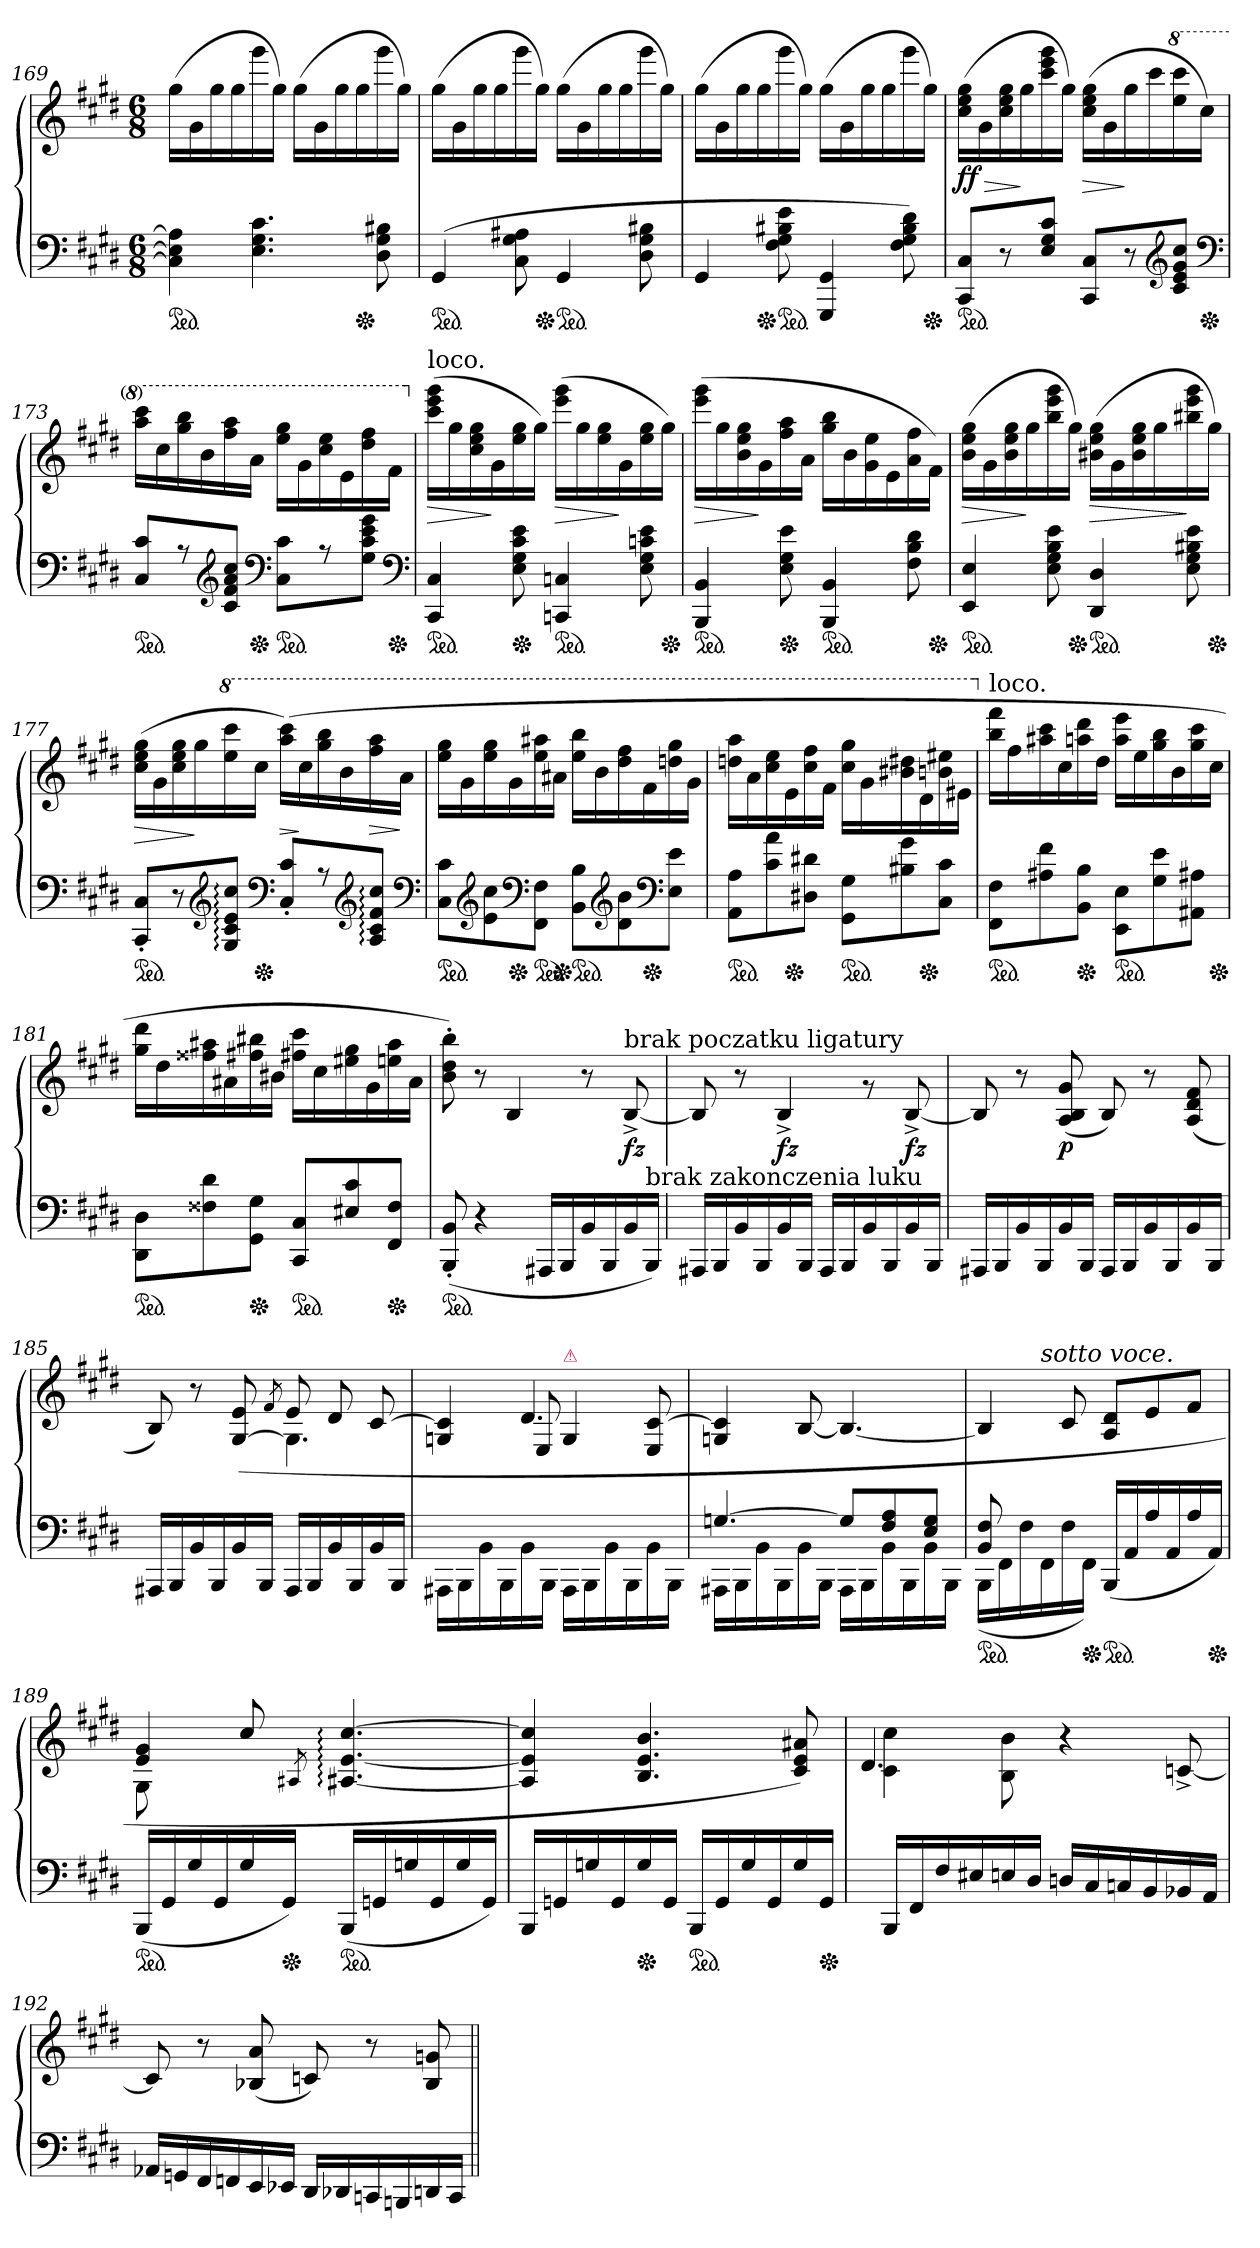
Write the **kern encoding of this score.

**kern	**kern	**dynam
*part1	*part1	*part1
*staff2	*staff1	*staff1/2
*clefF4	*clefG2	*
*k[f#c#g#d#]	*k[f#c#g#d#]	*
*M6/8	*M6/8	*
*ped	*	*
=169	=169	=169
4C#] 4E] 4A#]	(>16gg#LL	.
.	16g#	.
.	16gg#	.
.	16gg#	.
4.E 4.G# 4.c#	16ggg#	.
.	16gg#JJ)	.
.	(>16gg#LL	.
.	16g#	.
.	16gg#	.
*Xped	*	*
.	16gg#	.
8D# 8G# 8B#X	16ggg#	.
.	16gg#JJ)	.
=170	=170	=170
*ped	*	*
(>4GG#	(>16gg#LL	.
.	16g#	.
.	16gg#	.
.	16gg#	.
8C# 8G# 8A#X	16ggg#	.
*Xped	*	*
.	16gg#JJ)	.
*ped	*	*
4GG#	(>16gg#LL	.
.	16g#	.
.	16gg#	.
.	16gg#	.
8D# 8G# 8B#X	16ggg#	.
.	16gg#JJ)	.
=171	=171	=171
4GG#	(>16gg#LL	.
.	16g#	.
.	16gg#	.
*Xped	*	*
.	16gg#	.
*ped	*	*
8F# 8G# 8B#X 8e	16ggg#	.
.	16gg#JJ)	.
4GGG# 4GG#	(>16gg#LL	.
.	16g#	.
.	16gg#	.
.	16gg#	.
8F# 8G# 8B# 8d#)	16ggg#	.
*Xped	*	*
.	16gg#JJ)	.
=172	=172	=172
*ped	*	*
8CC#/ 8C#/L	(>16cc# 16ee 16gg#LL	> ff
.	16g#	.
8r	16cc# 16ee 16gg#	.
.	16gg#	]
8E 8G# 8c#J	16ccc# 16eee 16ggg#	.
.	16gg#JJ)	.
8CC# 8C#L	(>16cc# 16ee 16gg#LL	>
.	16g#	.
8r	16gg#	]
.	16ccc#	.
*clefG2	*	*
*	*8va	*
8c# 8e 8g# 8cc#J	16eee 16cccc#	.
*Xped	*	*
.	16ccc#JJ)	.
*clefF4	*	*
=173	=173	=173
*ped	*	*
8C#/ 8c#/L	16aaa 16cccc#LL	.
.	16ccc#	.
8r	16ggg# 16bbb	.
.	16bb	.
*clefG2	*	*
8c# 8f# 8a 8cc#J	16fff# 16aaa	.
*Xped	*	*
.	16aaJJ	.
*clefF4	*	*
*ped	*	*
8C#\ 8c#\L	16eee 16ggg#LL	.
.	16gg#	.
8r	16ccc# 16eee	.
.	16ee	.
8G# 8c# 8e 8g#J	16ddd# 16fff#	.
*Xped	*	*
.	16ff#JJ	.
*clefF4	*	*
=174	=174	=174
*	*X8va	*
!	!LO:TX:a:t=loco.	!
*ped	*	*
4CC# 4C#	(>16ccc# 16eee 16ggg#LL	>
.	16gg#	.
.	16cc# 16ee 16gg#	.
.	16g#	]
*Xped	*	*
8E 8G# 8c# 8e	16ee 16gg#	.
.	16gg#JJ)	.
*ped	*	*
4CCn 4Cn	(>16eee 16ggg#LL	>
.	16gg#	.
.	16ee 16gg#	.
.	16g#	]
8E 8G# 8cn 8e	16ee 16gg#	.
*Xped	*	*
.	16gg#JJ)	.
=175	=175	=175
*ped	*	*
4BBB 4BB	(>16eee 16ggg#LL	>
.	16gg#	.
.	16b 16ee 16gg#	.
.	16g#	]
*Xped	*	*
8E 8G# 8e	16ff# 16aa	.
.	16aJJ	.
*ped	*	*
4BBB 4BB	16gg# 16bbLL	.
.	16b	.
.	16g# 16ee	.
.	16e	.
8F# 8B 8d#	16a 16ff#	.
*Xped	*	*
.	16f#JJ)	.
=176	=176	=176
*ped	*	*
4EE 4E	(>16b 16ee 16gg#LL	>
.	16g#	.
.	16b 16ee 16gg#	.
.	16gg#	]
8E 8G# 8B 8e	16bb 16eee 16ggg#	.
*Xped	*	*
.	16gg#JJ)	.
*ped	*	*
4DD# 4D#	(>16b#X 16ee 16gg#LL	>
.	16g#	.
.	16b# 16ee 16gg#	.
.	16gg#	.
8E 8G# 8B#X 8e	16bb#X 16eee 16ggg#	]
*Xped	*	*
.	16gg#JJ)	.
=177	=177	=177
*ped	*	*
8CC#' 8C#'L	(>16cc# 16ee 16gg#LL	>
.	16g#	.
8r	16cc# 16ee 16gg#	.
.	16gg#	]
*clefG2	*	*
*	*8va	*
8G#: 8c#: 8e: 8cc#:J	16eee 16cccc#	.
*Xped	*	*
.	16ccc#JJ	.
*clefF4	*	*
8C#'/ 8c#'/L	(>16aaa 16cccc#LL)	>
.	16ccc#	]
8r	16ggg# 16bbb	.
.	16bb	.
*clefG2	*	*
8A: 8c#: 8f#: 8cc#:J	16fff# 16aaa	>
.	16aaJJ	]
*clefF4	*	*
=178	=178	=178
*ped	*	*
8C#\ 8c#\L	16eee 16ggg#LL	.
.	16gg#	.
*clefG2	*	*
8e 8cc#	16eee 16ggg#	.
*Xped	*	*
.	16gg#	.
*clefF4	*	*
*ped	*	*
8FF# 8F#J	16eee 16aaa#X	.
*Xped	*	*
.	16aa#XJJ	.
*ped	*	*
8BB 8BL	16eee 16bbbLL	.
.	16bb	.
*clefG2	*	*
8d# 8b	16ddd# 16fff#	.
*Xped	*	*
.	16ff#	.
*clefF4	*	*
8E 8eJ	16dddn 16ggg#	.
.	16gg#JJ	.
=179	=179	=179
*ped	*	*
8AA 8AL	16dddn 16aaaLL	.
.	16aa	.
8c# 8a	16ccc# 16eee	.
*Xped	*	*
.	16ee	.
8D#X 8d#XJ	16ccc# 16fff#	.
.	16ff#JJ	.
*ped	*	*
8GG# 8G#L	16ccc#\ 16ggg#\LL	.
.	16gg#	.
8B#X 8g#	16bb#X 16ddd#X	.
*Xped	*	*
.	16dd#	.
8C# 8c#J	16bbn 16eee#X	.
.	16ee#XJJ	.
=180	=180	=180
*	*X8va	*
!	!LO:TX:a:t=loco.	!
*ped	*	*
8FF# 8F#L	16bb 16fff#LL	.
.	16ff#	.
8A#X 8f#	16aa#X 16ccc#	.
.	16cc#	.
*Xped	*	*
8BB 8BJ	16aan 16ddd#	.
.	16dd#JJ	.
*ped	*	*
8EE 8EL	16aa 16eeeLL	.
.	16ee	.
8G# 8e	16gg# 16bb	.
.	16b	.
8AA#X 8A#XJ	16gg# 16ccc#	.
*Xped	*	*
.	16cc#JJ	.
=181	=181	=181
*ped	*	*
8DD# 8D#L	16gg# 16ddd#LL	.
.	16dd#	.
8F##X 8d#	16ff##X 16aa#X	.
.	16a#X	.
*Xped	*	*
8GG# 8G#J	16ff#X 16bb#X	.
.	16b#XJJ	.
*ped	*	*
8CC#/ 8C#/L	16ff#X 16ccc#LL	.
.	16cc#	.
8E#X 8c#	16ee#X 16gg#	.
.	16g#	.
*Xped	*	*
8FF# 8F##J	16een 16aa#	.
.	16a#JJ	.
=182	=182	=182
*ped	*	*
(<8BBB' 8BB'	8b' 8dd#' 8bb')	fz fz
4r	8r	.
.	4B	.
16AAA#XLL	.	.
16BBB	.	.
16BB	8r	.
16BBB	.	.
!	!LO:TX:a:t=brak poczatku ligatury	!
16BB	[8B^>	fz
!LO:TX:a:t=brak zakonczenia luku	!	!
16BBBJJ)	.	.
=183	=183	=183
16AAA#XLL	8B]	.
16BBB	.	.
16BB	8r	.
16BBB	.	.
16BB	4B^>	fz
16BBBJJ	.	.
16AAA#LL	.	.
16BBB	.	.
16BB	8rg	.
16BBB	.	.
16BB	[8B^>	fz
16BBBJJ	.	.
=184	=184	=184
16AAA#XLL	8B]	.
16BBB	.	.
16BB	8r	.
16BBB	.	.
16BB	(>8A 8B 8g#	p
16BBBJJ	.	.
16AAA#LL	8B)	.
16BBB	.	.
16BB	8r	.
16BBB	.	.
16BB	(>8A 8d# 8f#	.
16BBBJJ	.	.
=185	=185	=185
*	*^	*
16AAA#XLL	8B)	4.ryy	.
16BBB	.	.	.
16BB	8r	.	.
16BBB	.	.	.
16BB	(>[8G# 8e	.	.
16BBBJJ	.	.	.
.	8qf#/	.	.
16AAA#LL	8e	4.G#]	.
16BBB	.	.	.
16BB	8d#	.	.
16BBB	.	.	.
16BB	[8c#	.	.
16BBBJJ	.	.	.
=186	=186	=186	=186
16AAA#X\LL	4Gn/ 4c#]/	4ryy	.
16BBB\	.	.	.
16BB\	.	.	.
16BBB\	.	.	.
16BB\	4.d#	8E/	.
16BBB\JJ	.	.	.
!	!	!LO:TX:a:B:color=crimson:t=⚠	!
16AAA#\LL	.	4G/	.
16BBB\	.	.	.
16BB\	.	.	.
16BBB\	.	.	.
16BB\	8E/ [8c#/	8ryy	.
16BBB\JJ	.	.	.
*	*v	*v	*
=187	=187	=187
*^	*	*
[4.Gn/	16AAA#X\LL	4Gn 4c#]	.
.	16BBB	.	.
.	16BB	.	.
.	16BBB	.	.
.	16BB	[<8B	.
.	16BBBJJ	.	.
8G/L]	16AAA#\LL	4.B_	.
.	16BBB	.	.
8F#/ 8A/	16BB	.	.
.	16BBB	.	.
8E/ 8G/J	16BB	.	.
.	16BBBJJ	.	.
=188	=188	=188	=188
*	*	*^	*
*ped	*	*	*	*
8BB 8F#	(16BBBLL	4B]	8.ryy	.
.	16FF#	.	.	.
4ryy	16F#	.	.	.
!	!	!	!LO:TX:a:i:t=sotto voce.	!
.	16FF#	.	2ryy	.
.	16F#	8c#	.	.
*Xped	*	*	*	*
.	16FF#JJ)	.	.	.
*ped	*	*	*	*
4.ryy	(16BBB/LL	8A 8d#L	.	.
.	16AA	.	.	.
.	16A	8e	.	.
.	16AA	.	.	.
.	16A	8f#J	.	.
*Xped	*	*	*	*
.	16AAJJ)	.	16ryy	.
*v	*v	*	*	*
=189	=189	=189	=189
*ped	*	*	*
(<16BBB/LL	4e 4g#	8G#	.
16GG#	.	.	.
16G#	.	8ryy	.
16GG#	.	.	.
16G#	8cc#/	8ryy	.
*Xped	*	*	*
16GG#JJ)	.	.	.
.	8qA#X/	.	.
*ped	*	*	*
(<16BBB/LL	[4.A#X: [4.e: [4.cc#:	4.ryy	.
16GGn	.	.	.
16Gn	.	.	.
16GG	.	.	.
16G	.	.	.
16GGJJ)	.	.	.
*	*v	*v	*
=190	=190	=190
16BBBLL	4A#] 4e] 4cc#]	.
16GGn	.	.
16Gn	.	.
16GG	.	.
*Xped	*	*
16G	4.B 4.e 4.b	.
16GGJJ	.	.
*ped	*	*
16BBB/LL	.	.
16GG	.	.
16G	.	.
16GG	.	.
16G	8c# 8e 8a#X)	.
*Xped	*	*
16GGJJ	.	.
=191	=191	=191
*	*^	*
16BBB/LL	4c#\ 4cc#\	4.d#/	.
16FF#	.	.	.
16F#	.	.	.
16E#X	.	.	.
16En	8B\ 8b\	.	.
16D#JJ	.	.	.
16Dn/LL	4r	4.ryy	.
16C#	.	.	.
16Cn	.	.	.
16BB	.	.	.
16BB-X	[8cn^>	.	.
16AAJJ	.	.	.
*	*v	*v	*
=192	=192	=192
16AA-XLL	8cn]	.
16GGn	.	.
16FF#	8r	.
16FFn	.	.
16EE	(<8B-X 8a	.
16EE-XJJ	.	.
16DD#LL	8c)	.
16DD-X	.	.
16CCn	8r	.
16BBBn	.	.
16DDn	8B- 8gn	.
16CCJJ	.	.
=||	=||	=||
*-	*-	*-
